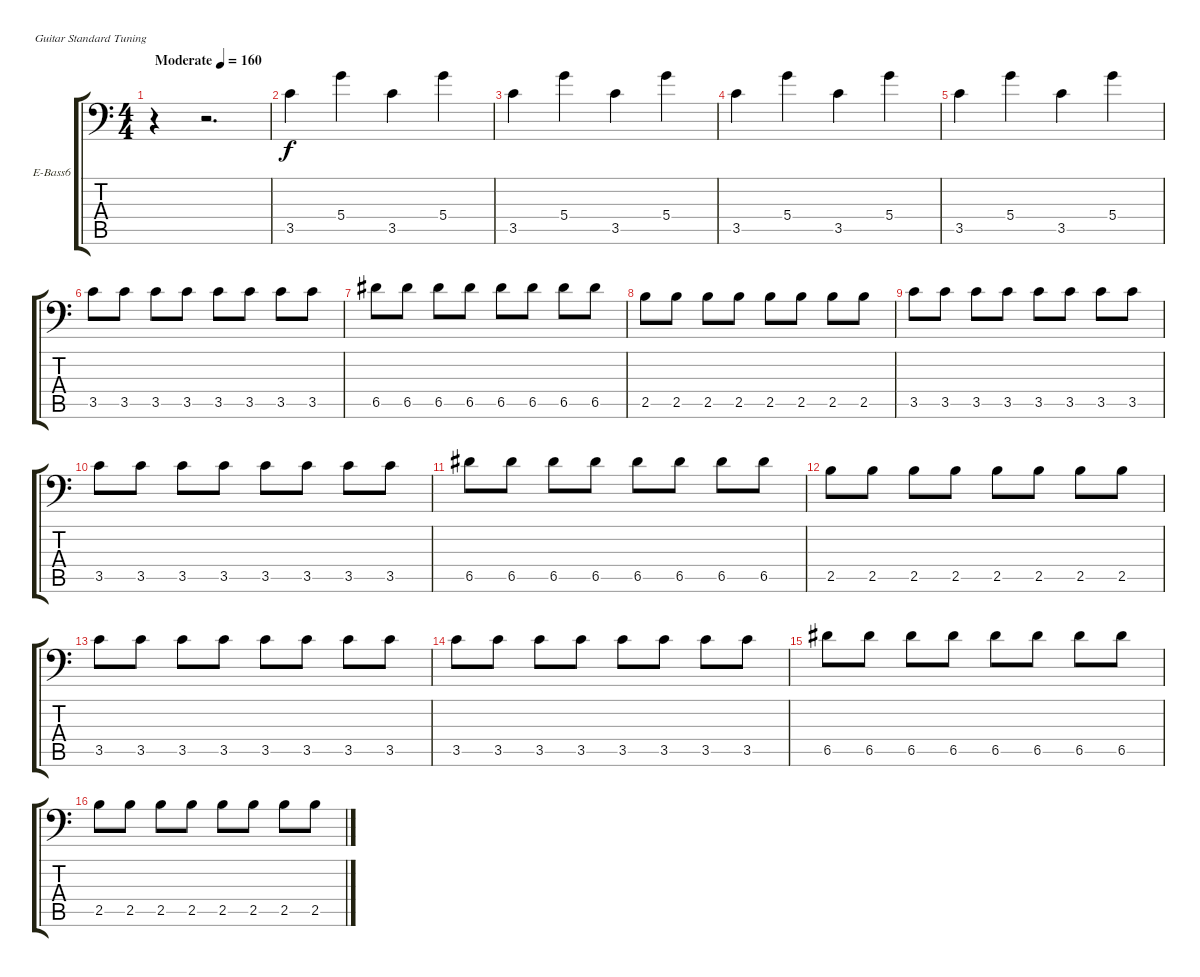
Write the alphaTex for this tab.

\bracketExtendMode groupsimilarinstruments
\firstSystemTrackNameOrientation horizontal
\otherSystemsTrackNameOrientation horizontal
\track ("Äîðîæêà 1" "E-Bass6") {instrument electricbasspick}
\staff {score tabs}
\tuning (E4 B3 G3 D3 A2 E2)
\ts (4 4)
\beaming (8 2 2 2 2)
\tempo (160 "Moderate")
\clef f4
\ks c
r.4{dy f instrument electricbasspick} r.2{d} |
3.5.4 5.4.4 3.5.4 5.4.4 |
3.5.4 5.4.4 3.5.4 5.4.4 |
3.5.4 5.4.4 3.5.4 5.4.4 |
3.5.4 5.4.4 3.5.4 5.4.4 |
3.5.8 3.5.8 3.5.8 3.5.8 3.5.8 3.5.8 3.5.8 3.5.8 |
6.5.8 6.5.8 6.5.8 6.5.8 6.5.8 6.5.8 6.5.8 6.5.8 |
2.5.8 2.5.8 2.5.8 2.5.8 2.5.8 2.5.8 2.5.8 2.5.8 |
3.5.8 3.5.8 3.5.8 3.5.8 3.5.8 3.5.8 3.5.8 3.5.8 |
3.5.8 3.5.8 3.5.8 3.5.8 3.5.8 3.5.8 3.5.8 3.5.8 |
6.5.8 6.5.8 6.5.8 6.5.8 6.5.8 6.5.8 6.5.8 6.5.8 |
2.5.8 2.5.8 2.5.8 2.5.8 2.5.8 2.5.8 2.5.8 2.5.8 |
3.5.8 3.5.8 3.5.8 3.5.8 3.5.8 3.5.8 3.5.8 3.5.8 |
3.5.8 3.5.8 3.5.8 3.5.8 3.5.8 3.5.8 3.5.8 3.5.8 |
6.5.8 6.5.8 6.5.8 6.5.8 6.5.8 6.5.8 6.5.8 6.5.8 |
2.5.8 2.5.8 2.5.8 2.5.8 2.5.8 2.5.8 2.5.8 2.5.8
